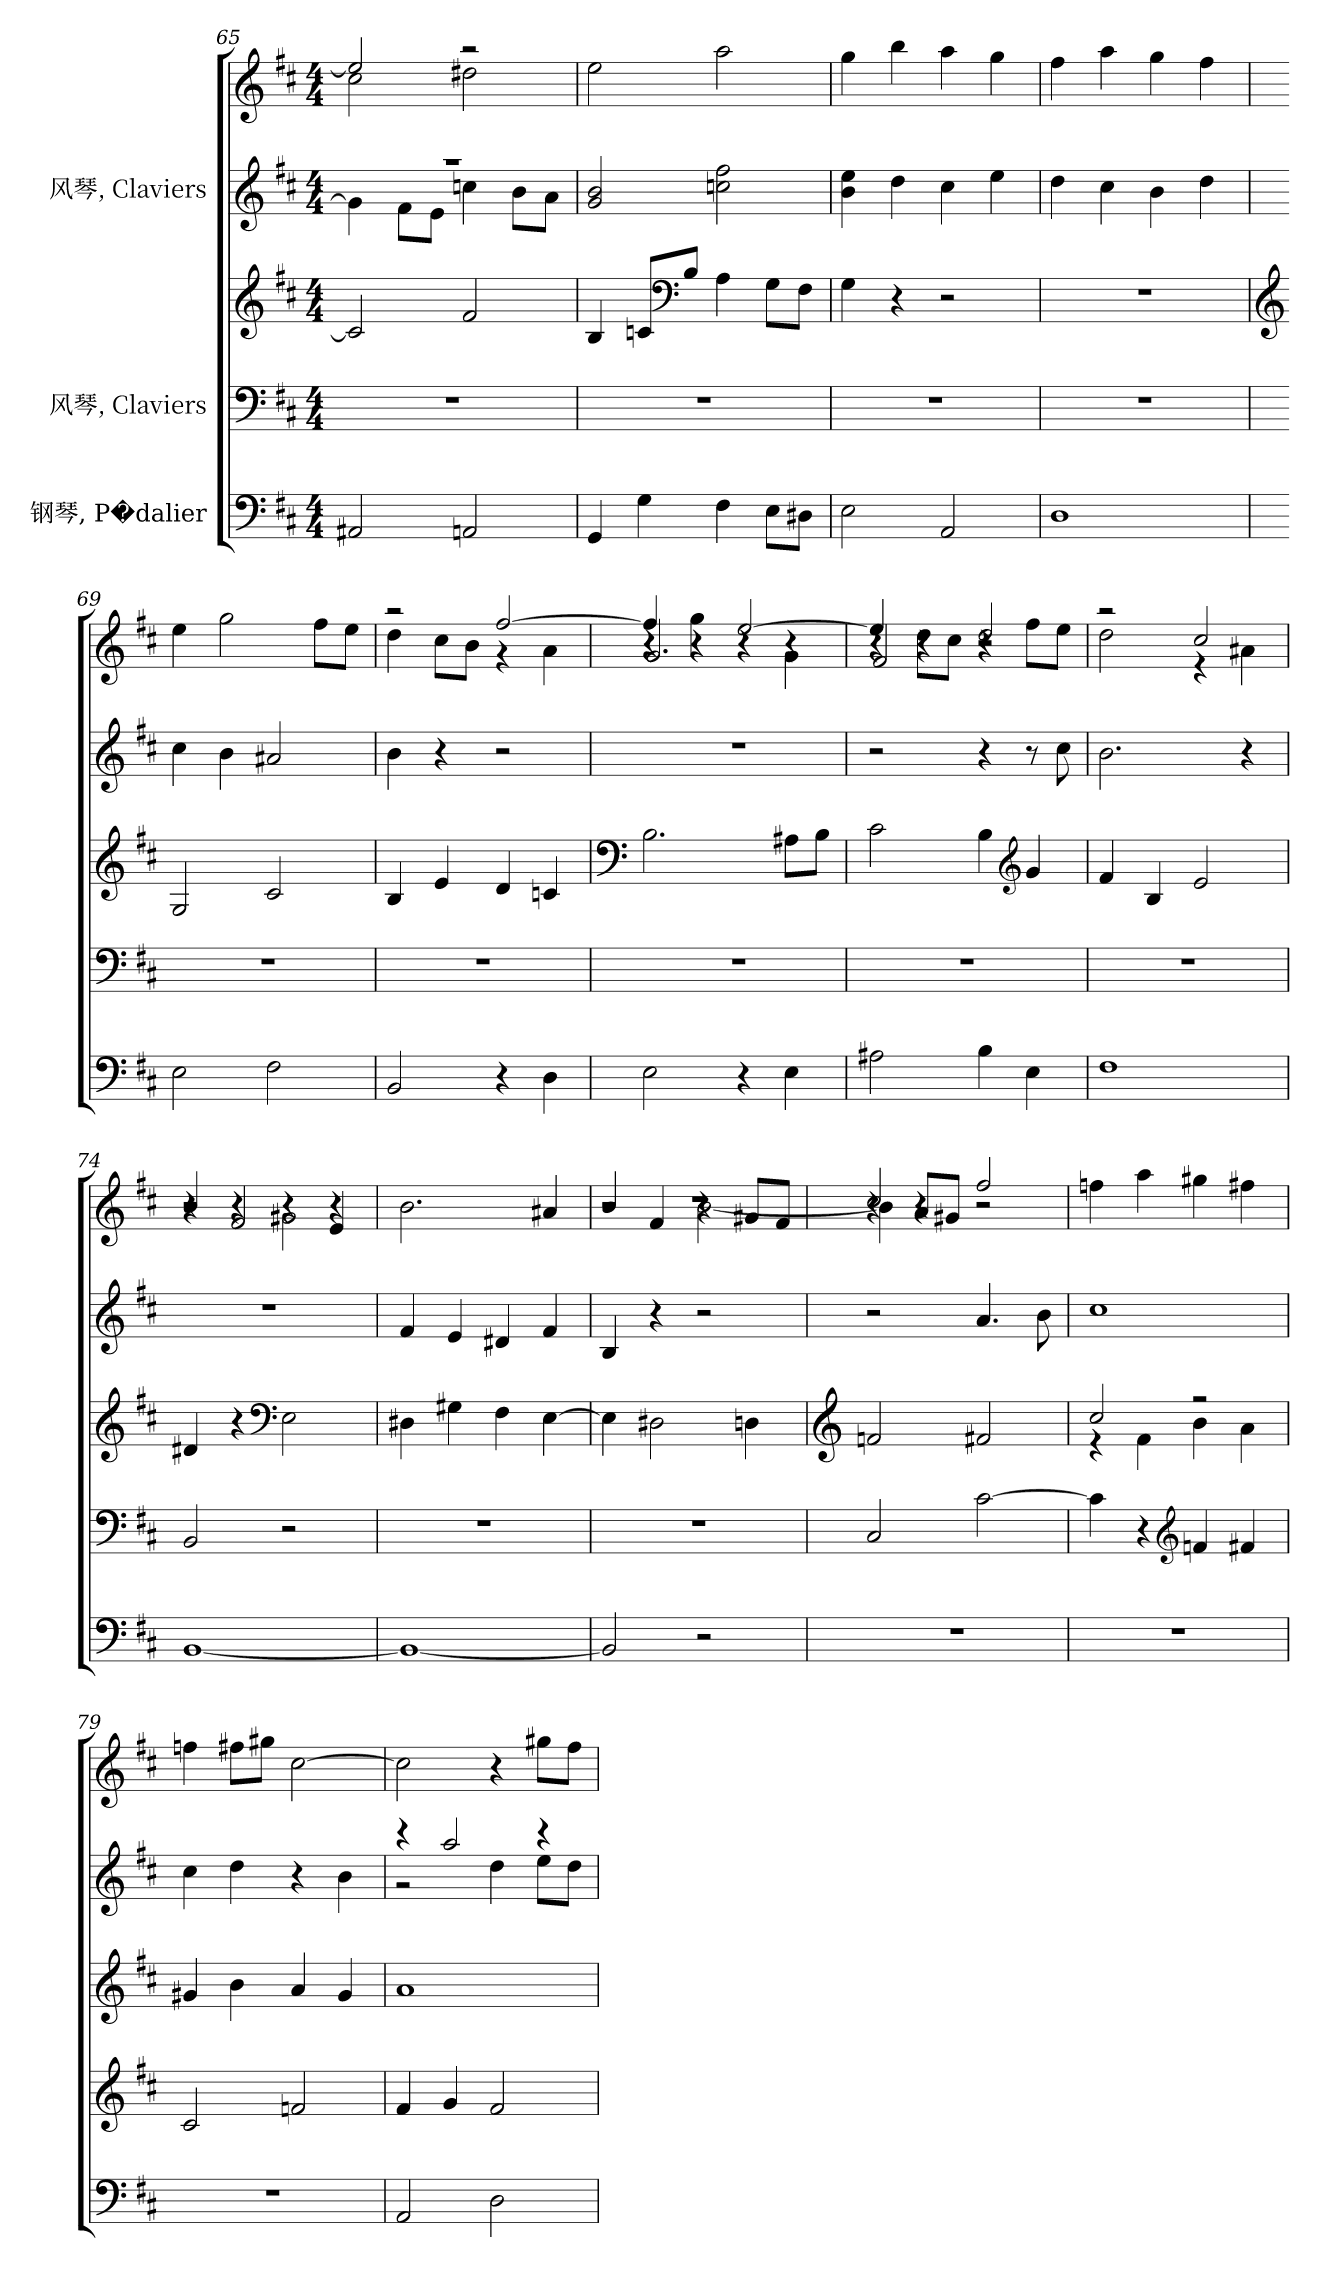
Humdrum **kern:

**kern	**kern	**kern	**kern	**kern
*part3	*part2	*part2	*part1	*part1
*staff5	*staff4	*staff3	*staff2	*staff1
*I"钢琴, P�dalier	*I"风琴, Claviers	*	*I"风琴, Claviers	*
*clefF4	*clefF4	*clefG2	*clefG2	*clefG2
*k[f#c#]	*k[f#c#]	*k[f#c#]	*k[f#c#]	*k[f#c#]
*M4/4	*M4/4	*M4/4	*M4/4	*M4/4
=65	=65	=65	=65	=65
*	*	*	*^	*^
2AA#X/	1r	2c#/]	1r	4g\]	2ee/]	2cc#\
.	.	.	.	8f#\L	.	.
.	.	.	.	8e\J	.	.
2AAn/	.	2f#/	.	4ccn\	2r	2dd#X\
.	.	.	.	8b\L	.	.
.	.	.	.	8a\J	.	.
*	*	*	*v	*v	*	*
*	*	*	*	*v	*v
!!LO:LB:g=z
=66	=66	=66	=66	=66
4GG/	1r	4B/	2g/ 2b/	2ee\
4G\	.	8cn/L	.	.
*	*	*clefF4	*	*
.	.	8B/J	.	.
4F#\	.	4A\	2ccn\ 2ff#\	2aa\
8E\L	.	8G\L	.	.
8D#X\J	.	8F#\J	.	.
=67	=67	=67	=67	=67
2E\	1r	4G\	4b\ 4ee\	4gg\
.	.	4r	4dd\	4bb\
2AA/	.	2r	4cc#\	4aa\
.	.	.	4ee\	4gg\
=68	=68	=68	=68	=68
1D	1r	1r	4dd\	4ff#\
.	.	.	4cc#\	4aa\
.	.	.	4b\	4gg\
.	.	.	4dd\	4ff#\
=69	=69	=69	=69	=69
*	*	*clefG2	*	*
2E\	1r	2G/	4cc#\	4ee\
.	.	.	4b\	2gg\
2F#\	.	2c#/	2a#X/	.
.	.	.	.	8ff#\L
.	.	.	.	8ee\J
=70	=70	=70	=70	=70
*	*	*	*	*^
2BB/	1r	4B/	4b\	2r	4dd\
.	.	4e/	4r	.	8cc#\L
.	.	.	.	.	8b\J
4r	.	4d/	2r	[2ff#/	4r
4D\	.	4cn/	.	.	4a\
*	*	*	*	*v	*v
!!LO:PB:g=z
=71	=71	=71	=71	=71
*	*	*clefF4	*	*
*	*	*	*	*^
*	*	*	*	*	*^
2E\	1r	2.B\	1r	4ff#/]	4r	2.g/
.	.	.	.	4r	4gg\	.
4r	.	.	.	[2ee/	4r	.
4E\	.	8A#X\L	.	.	4g\	4r
.	.	8B\J	.	.	.	.
=72	=72	=72	=72	=72	=72	=72
2A#X\	1r	2c#\	2r	4ee/]	4r	2f#/
.	.	.	.	4r	8dd\L	.
.	.	.	.	.	8cc#\J	.
4B\	.	4B\	4r	2dd/	4r	2r
*	*	*clefG2	*	*	*	*
4E\	.	4g/	8r	.	8ff#\L	.
.	.	.	8cc#\	.	8ee\J	.
*	*	*	*	*	*v	*v
=73	=73	=73	=73	=73	=73
1F#	1r	4f#/	2.b\	2r	2dd\
.	.	4B/	.	.	.
.	.	2e/	.	2cc#/	4r
.	.	.	4r	.	4a#X\
=74	=74	=74	=74	=74	=74
*	*	*	*	*	*^
[1BB	2BB/	4d#X/	1r	4b/	2r	4r
.	.	4r	.	4r	.	2f#/
*	*	*clefF4	*	*	*	*
.	2r	2E\	.	4r	2g#X\	.
.	.	.	.	4e/	.	4r
*	*	*	*	*v	*v	*v
=75	=75	=75	=75	=75
1BB_	1r	4D#X\	4f#/	2.b\
.	.	4G#X\	4e/	.
.	.	4F#\	4d#X/	.
.	.	[4E\	4f#/	4a#X/
=76	=76	=76	=76	=76
*	*	*	*	*^
*	*	*	*	*	*^
2BB/]	1r	4E\]	4B/	1r	2r	4b/
.	.	2D#X\	4r	.	.	4f#/
2r	.	.	2r	.	[2b\	4r
.	.	4Dn\	.	.	.	8g#X/L
.	.	.	.	.	.	8f#/J
!!LO:LB:g=z	!!	!!
=77	=77	=77	=77	=77	=77	=77
*	*	*clefG2	*	*	*	*
1r	2C#/	2fn/	2r	2cc#/	4b\]	4r
.	.	.	.	.	4r	8a/L
.	.	.	.	.	.	8g#X/J
.	[2c#\	2f#X/	4.a/	2r	2r	2ff#/
.	.	.	8b\	.	.	.
*	*	*	*	*v	*v	*v
=78	=78	=78	=78	=78
*	*	*^	*	*
1r	4c#\]	2cc#/	4r	1cc#	4ffn\
.	4r	.	4f#\	.	4aa\
*	*clefG2	*	*	*	*
.	4fn/	2r	4b\	.	4gg#X\
.	4f#X/	.	4a\	.	4ff#X\
*	*	*v	*v	*	*
=79	=79	=79	=79	=79
1r	2c#/	4g#X/	4cc#\	4ffn\
.	.	4b\	4dd\	8ff#X\L
.	.	.	.	8gg#X\J
.	2fn/	4a/	4r	[2cc#\
.	.	4g#/	4b\	.
=80	=80	=80	=80	=80
*	*	*	*^	*
2AA/	4f#/	1a	4r	2r	2cc#\]
.	4g/	.	2aa/	.	.
2D\	2f#/	.	.	4dd\	4r
.	.	.	4r	8ee\L	8gg#X\L
.	.	.	.	8dd\J	8ff#\J
*	*	*	*v	*v	*
=	=	=	=	=
*-	*-	*-	*-	*-
